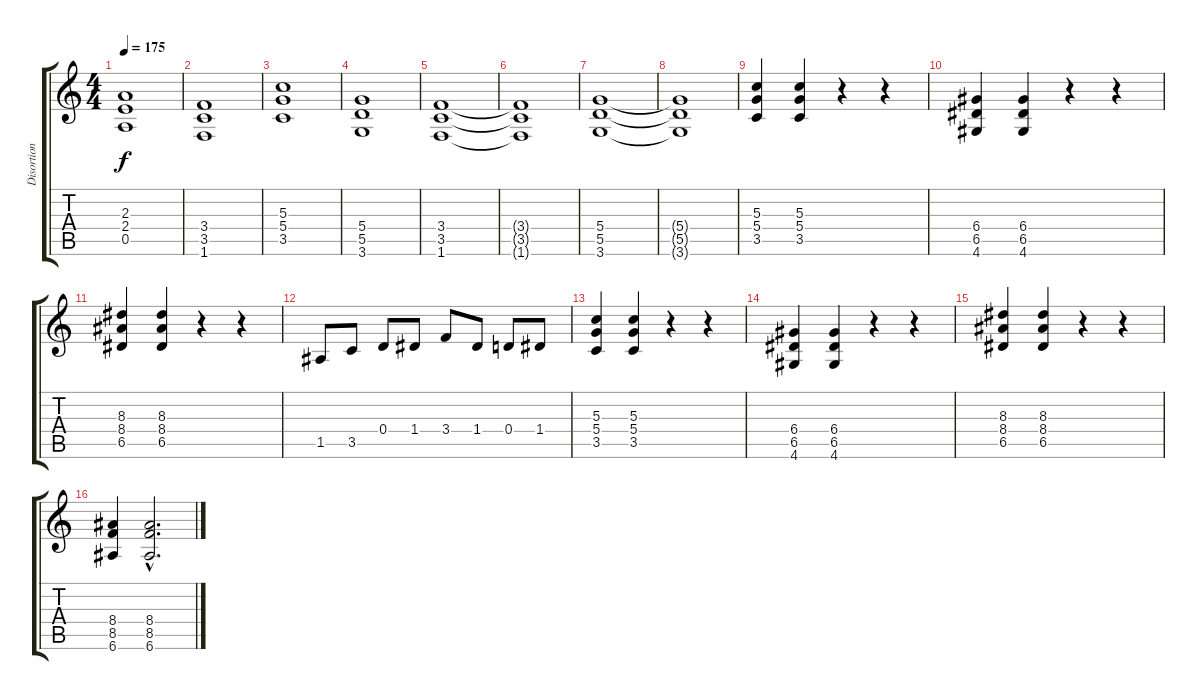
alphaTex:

\track ("Disortion Guitar" "Disortion ") {instrument distortionguitar}
\staff {score tabs}
\tuning (E4 B3 G3 D3 A2 E2) {hide}
\ts (4 4)
\tempo 175
\clef g2
\ks c
(2.3 2.4 0.5).1{dy f} |
(3.4 3.5 1.6).1 |
(5.3 5.4 3.5).1 |
(5.4 5.5 3.6).1 |
(3.4 3.5 1.6).1 |
(3.4{t} 3.5{t} 1.6{t}).1 |
(5.4 5.5 3.6).1 |
(5.4{t} 5.5{t} 3.6{t}).1 |
(5.3 5.4 3.5).4 (5.3 5.4 3.5).4 r.4 r.4 |
(6.4 6.5 4.6).4 (6.4 6.5 4.6).4 r.4 r.4 |
(8.3 8.4 6.5).4 (8.3 8.4 6.5).4 r.4 r.4 |
1.5.8 3.5.8 0.4.8 1.4.8 3.4.8 1.4.8 0.4.8 1.4.8 |
(5.3 5.4 3.5).4 (5.3 5.4 3.5).4 r.4 r.4 |
(6.4 6.5 4.6).4 (6.4 6.5 4.6).4 r.4 r.4 |
(8.3 8.4 6.5).4 (8.3 8.4 6.5).4 r.4 r.4 |
(8.4 8.5 6.6).4 (8.4{hac} 8.5{hac} 6.6{hac}).2{d}
